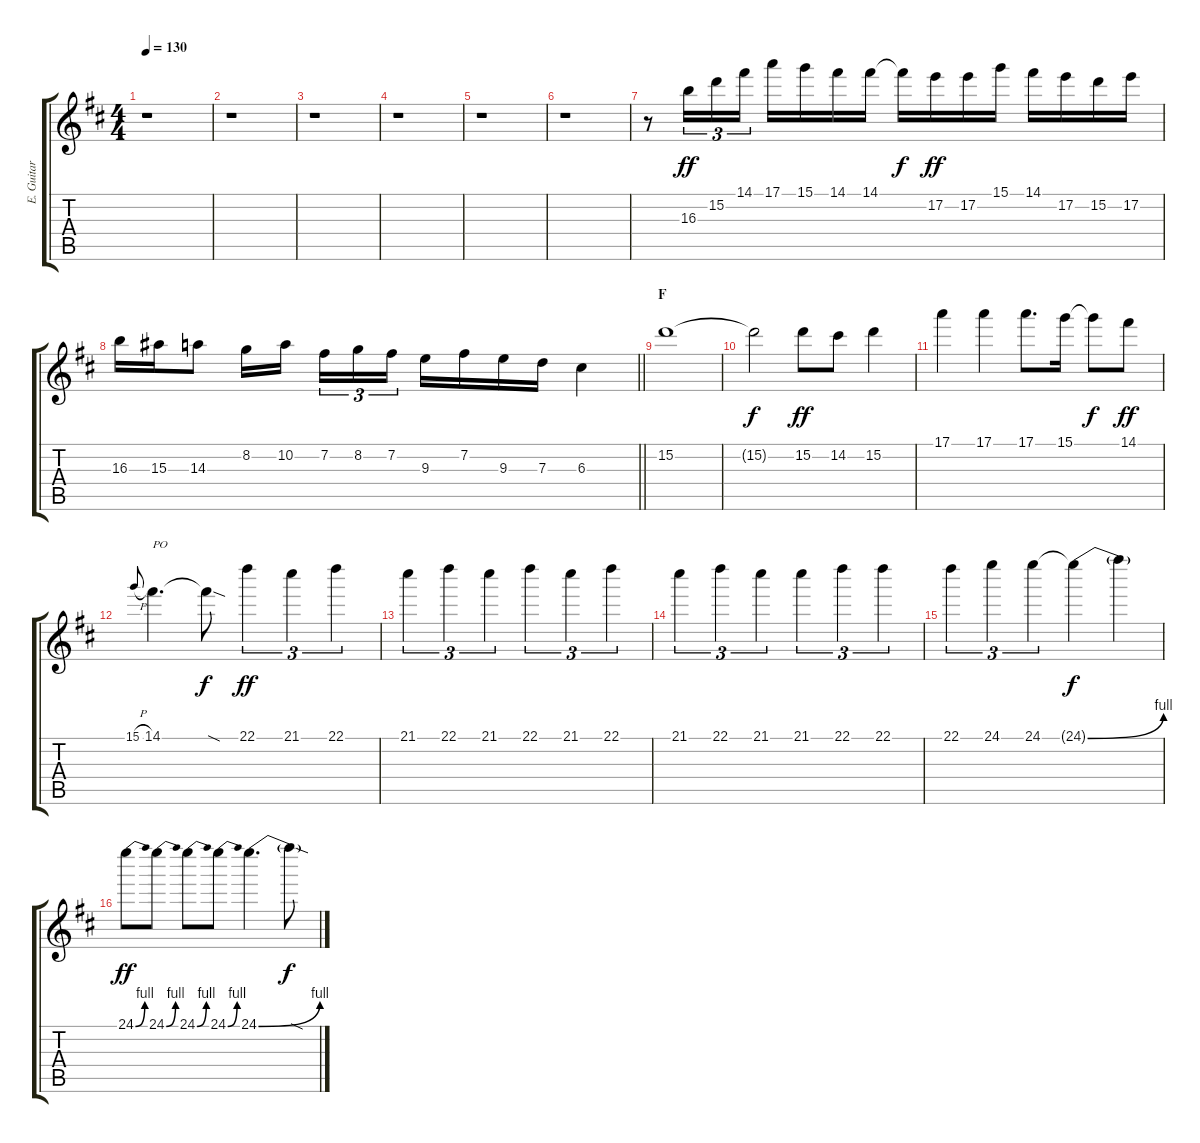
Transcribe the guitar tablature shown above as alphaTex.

\track ("E. Guitar IV" "E. Guitar ") {instrument overdrivenguitar}
\staff {score tabs}
\tuning (E4 B3 G3 D3 A2 E2) {hide}
\ts (4 4)
\tempo 130
\clef g2
\ks d
r.1{dy ff} |
r.1 |
r.1 |
r.1 |
r.1 |
r.1 |
r.8 16.3.16{tu (3 2)} 15.2.16{tu (3 2)} 14.1.16{tu (3 2)} 17.1.16 15.1.16 14.1.16 14.1.16 14.1{t}.16{dy f} 17.2.16{dy ff} 17.2.16 15.1.16 14.1.16 17.2.16 15.2.16 17.2.16 |
\barLineRight lightlight
16.3.16 15.3.16 14.3.8 8.2.16 10.2.16{beam splitsecondary} 7.2.16{tu (3 2)} 8.2.16{tu (3 2)} 7.2.16{tu (3 2)} 9.3.16 7.2.16 9.3.16 7.3.16 6.3.4 |
\section ("" "F")
15.2.1 |
15.2{t}.2{dy f} 15.2.8{dy ff} 14.2.8 15.2.4 |
17.1.4 17.1.4 17.1.8{d} 15.1.16 15.1{t}.8{dy f} 14.1.8{dy ff} |
15.1{h}.8{gr onbeat} 14.1.4{d txt "PO"} 14.1{sod t}.8{dy f} 22.1.4{tu (3 2) dy ff} 21.1.4{tu (3 2)} 22.1.4{tu (3 2)} |
21.1.4{tu (3 2)} 22.1.4{tu (3 2)} 21.1.4{tu (3 2)} 22.1.4{tu (3 2)} 21.1.4{tu (3 2)} 22.1.4{tu (3 2)} |
21.1.4{tu (3 2)} 22.1.4{tu (3 2)} 21.1.4{tu (3 2)} 21.1.4{tu (3 2)} 22.1.4{tu (3 2)} 22.1.4{tu (3 2)} |
22.1.4{tu (3 2)} 24.1.4{tu (3 2)} 24.1.4{tu (3 2)} 24.1{be (bend 0 0 60 4) t}.4{dy f} 24.1{t}.4 |
24.1{be (bend 0 0 60 4)}.8{dy ff} 24.1{be (bend 0 0 60 4)}.8 24.1{be (bend 0 0 60 4)}.8 24.1{be (bend 0 0 60 4)}.8 24.1{be (bend 0 0 60 4)}.4{d} 24.1{sod t}.8{dy f}
